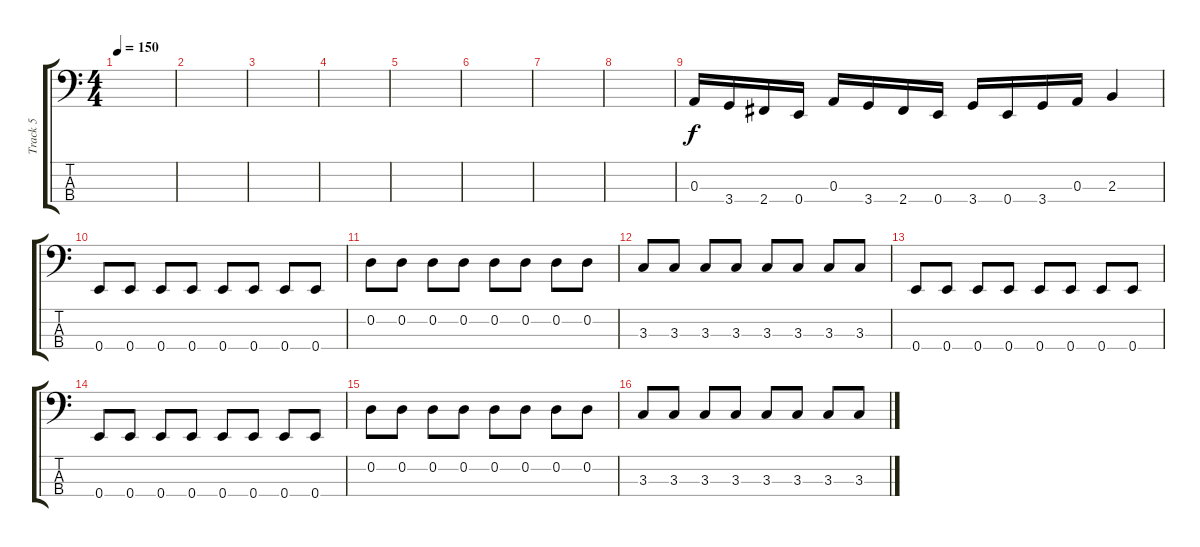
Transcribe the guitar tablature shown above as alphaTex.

\track ("Track 5" "Track 5") {instrument electricbassfinger}
\staff {score tabs}
\tuning (G2 D2 A1 E1) {hide}
\ts (4 4)
\tempo 150
\clef f4
\ks c
|
|
|
|
|
|
|
|
0.3.16 3.4.16 2.4.16 0.4.16 0.3.16 3.4.16 2.4.16 0.4.16 3.4.16 0.4.16 3.4.16 0.3.16 2.3.4 |
0.4.8 0.4.8 0.4.8 0.4.8 0.4.8 0.4.8 0.4.8 0.4.8 |
0.2.8 0.2.8 0.2.8 0.2.8 0.2.8 0.2.8 0.2.8 0.2.8 |
3.3.8 3.3.8 3.3.8 3.3.8 3.3.8 3.3.8 3.3.8 3.3.8 |
0.4.8 0.4.8 0.4.8 0.4.8 0.4.8 0.4.8 0.4.8 0.4.8 |
0.4.8 0.4.8 0.4.8 0.4.8 0.4.8 0.4.8 0.4.8 0.4.8 |
0.2.8 0.2.8 0.2.8 0.2.8 0.2.8 0.2.8 0.2.8 0.2.8 |
3.3.8 3.3.8 3.3.8 3.3.8 3.3.8 3.3.8 3.3.8 3.3.8
